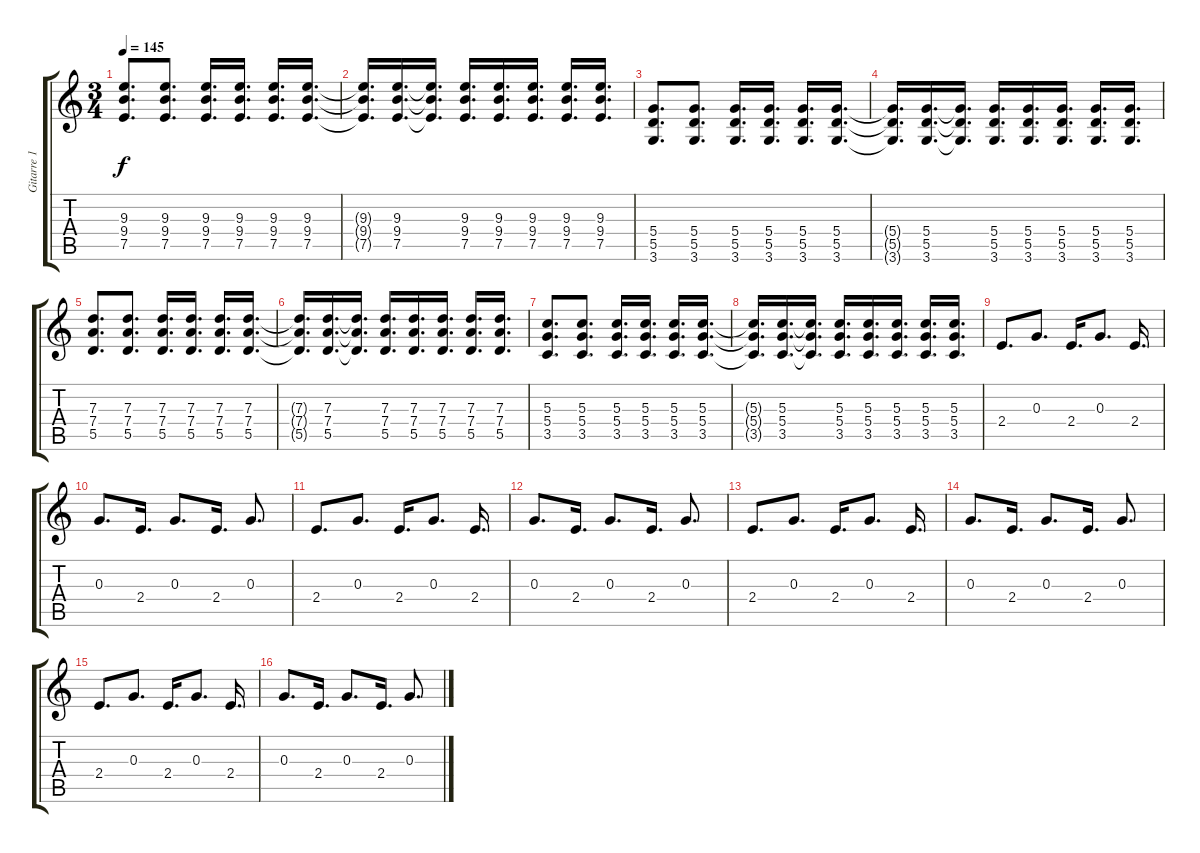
\track ("Gitarre 1" "Gitarre 1") {instrument distortionguitar}
\staff {score tabs}
\tuning (E4 B3 G3 D3 A2 E2) {hide}
\ts (3 4)
\tempo 145
\clef g2
\ks c
(9.3 9.4 7.5).8{d dy f} (9.3 9.4 7.5).8{d} (9.3 9.4 7.5).16{d} (9.3 9.4 7.5).16{d} (9.3 9.4 7.5).16{d} (9.3 9.4 7.5).16{d} |
(9.3{t} 9.4{t} 7.5{t}).16{d} (9.3 9.4 7.5).16{d} (9.3{t} 9.4{t} 7.5{t}).16{d} (9.3 9.4 7.5).16{d} (9.3 9.4 7.5).16{d} (9.3 9.4 7.5).16{d} (9.3 9.4 7.5).16{d} (9.3 9.4 7.5).16{d} |
(5.4 5.5 3.6).8{d} (5.4 5.5 3.6).8{d} (5.4 5.5 3.6).16{d} (5.4 5.5 3.6).16{d} (5.4 5.5 3.6).16{d} (5.4 5.5 3.6).16{d} |
(5.4{t} 5.5{t} 3.6{t}).16{d} (5.4 5.5 3.6).16{d} (5.4{t} 5.5{t} 3.6{t}).16{d} (5.4 5.5 3.6).16{d} (5.4 5.5 3.6).16{d} (5.4 5.5 3.6).16{d} (5.4 5.5 3.6).16{d} (5.4 5.5 3.6).16{d} |
(7.3 7.4 5.5).8{d} (7.3 7.4 5.5).8{d} (7.3 7.4 5.5).16{d} (7.3 7.4 5.5).16{d} (7.3 7.4 5.5).16{d} (7.3 7.4 5.5).16{d} |
(7.3{t} 7.4{t} 5.5{t}).16{d} (7.3 7.4 5.5).16{d} (7.3{t} 7.4{t} 5.5{t}).16{d} (7.3 7.4 5.5).16{d} (7.3 7.4 5.5).16{d} (7.3 7.4 5.5).16{d} (7.3 7.4 5.5).16{d} (7.3 7.4 5.5).16{d} |
(5.3 5.4 3.5).8{d} (5.3 5.4 3.5).8{d} (5.3 5.4 3.5).16{d} (5.3 5.4 3.5).16{d} (5.3 5.4 3.5).16{d} (5.3 5.4 3.5).16{d} |
(5.3{t} 5.4{t} 3.5{t}).16{d} (5.3 5.4 3.5).16{d} (5.3{t} 5.4{t} 3.5{t}).16{d} (5.3 5.4 3.5).16{d} (5.3 5.4 3.5).16{d} (5.3 5.4 3.5).16{d} (5.3 5.4 3.5).16{d} (5.3 5.4 3.5).16{d} |
2.4.8{d} 0.3.8{d} 2.4.16{d} 0.3.8{d} 2.4.16{d} |
0.3.8{d} 2.4.16{d} 0.3.8{d} 2.4.16{d} 0.3.8{d} |
2.4.8{d} 0.3.8{d} 2.4.16{d} 0.3.8{d} 2.4.16{d} |
0.3.8{d} 2.4.16{d} 0.3.8{d} 2.4.16{d} 0.3.8{d} |
2.4.8{d} 0.3.8{d} 2.4.16{d} 0.3.8{d} 2.4.16{d} |
0.3.8{d} 2.4.16{d} 0.3.8{d} 2.4.16{d} 0.3.8{d} |
2.4.8{d} 0.3.8{d} 2.4.16{d} 0.3.8{d} 2.4.16{d} |
0.3.8{d} 2.4.16{d} 0.3.8{d} 2.4.16{d} 0.3.8{d}
